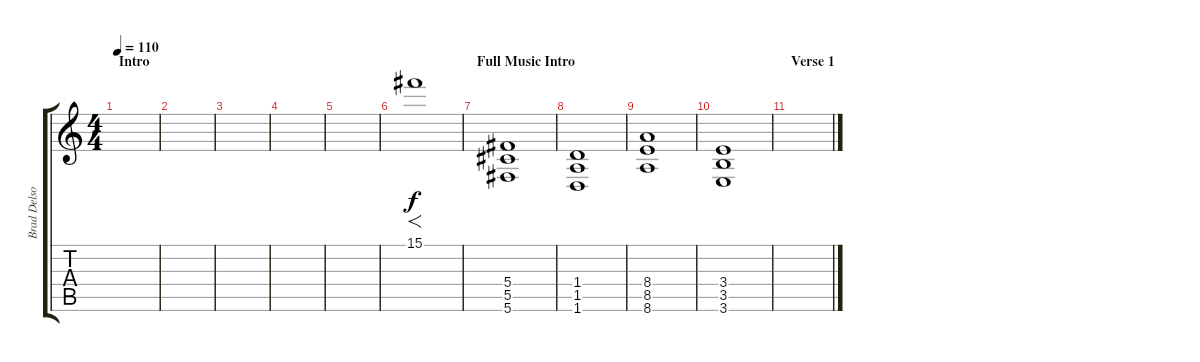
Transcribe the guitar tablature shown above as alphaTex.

\track ("Brad Delson (Second Guitar)" "Brad Delso") {instrument distortionguitar}
\staff {score tabs}
\tuning (Eb4 Bb3 Gb3 Db3 Ab2 Db2) {hide}
\ts (4 4)
\section ("" "Intro")
\tempo 110
\clef g2
\ks c
|
|
|
|
|
15.1.1{f} |
\section ("" "Full Music Intro")
(5.4 5.5 5.6).1 |
(1.4 1.5 1.6).1 |
(8.4 8.5 8.6).1 |
(3.4 3.5 3.6).1 |
\section ("" "Verse 1")
